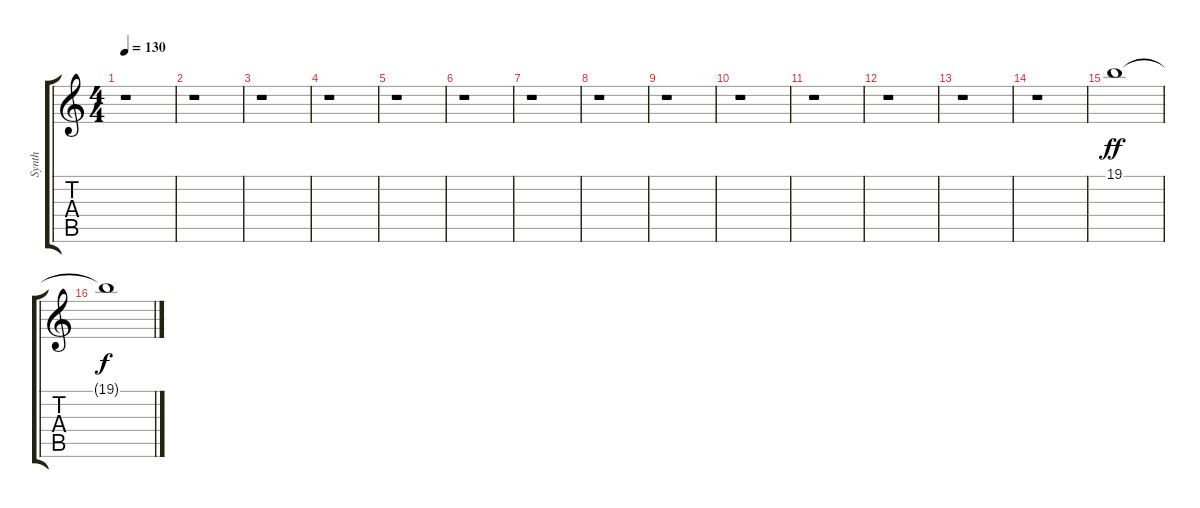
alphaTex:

\track ("Synth" "Synth") {instrument synthstrings2}
\staff {score tabs}
\tuning (E4 B3 G3 D3 A2 E2) {hide}
\ts (4 4)
\tempo 130
\clef g2
\ks c
r.1{dy ff} |
r.1 |
r.1 |
r.1 |
r.1 |
r.1 |
r.1 |
r.1 |
r.1 |
r.1 |
r.1 |
r.1 |
r.1 |
r.1 |
19.1.1 |
19.1{t}.1{dy f}
